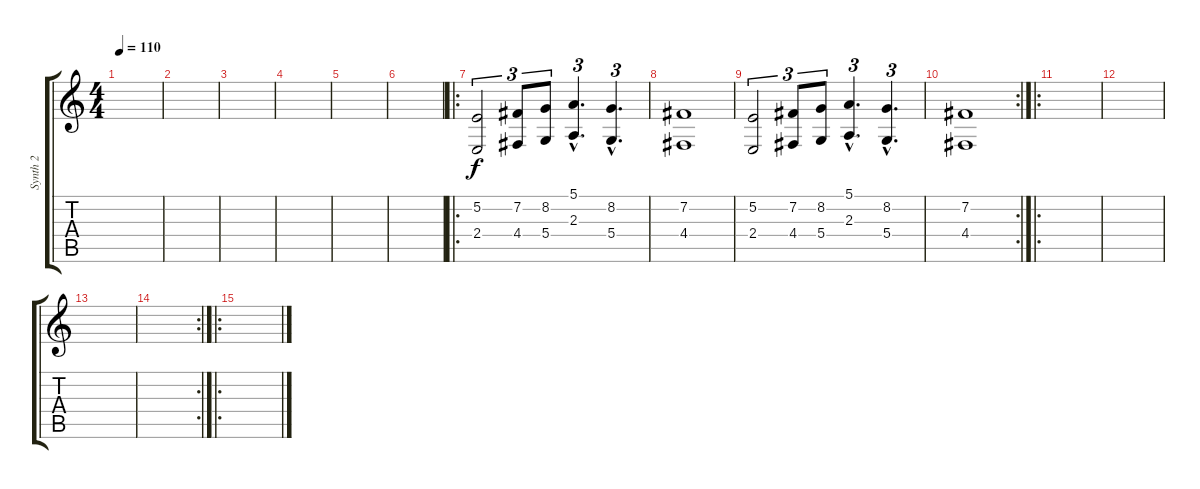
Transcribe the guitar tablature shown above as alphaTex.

\track ("Synth 2" "Synth 2") {instrument choiraahs}
\staff {score tabs}
\tuning (E4 B3 G3 D3 A2 E2) {hide}
\ts (4 4)
\tempo 110
\clef g2
\ks c
|
|
|
|
|
|
\ro
(5.2 2.4).2{tu (3 2) instrument stringensemble1} (7.2 4.4).8{tu (3 2)} (8.2 5.4).8{tu (3 2)} (5.1{hac} 2.3{hac}).4{d tu (3 2)} (8.2{hac} 5.4{hac}).4{d tu (3 2)} |
(7.2 4.4).1 |
(5.2 2.4).2{tu (3 2)} (7.2 4.4).8{tu (3 2)} (8.2 5.4).8{tu (3 2)} (5.1{hac} 2.3{hac}).4{d tu (3 2)} (8.2{hac} 5.4{hac}).4{d tu (3 2)} |
\rc 2
(7.2 4.4).1 |
\ro
|
|
|
\rc 2
|
\ro
